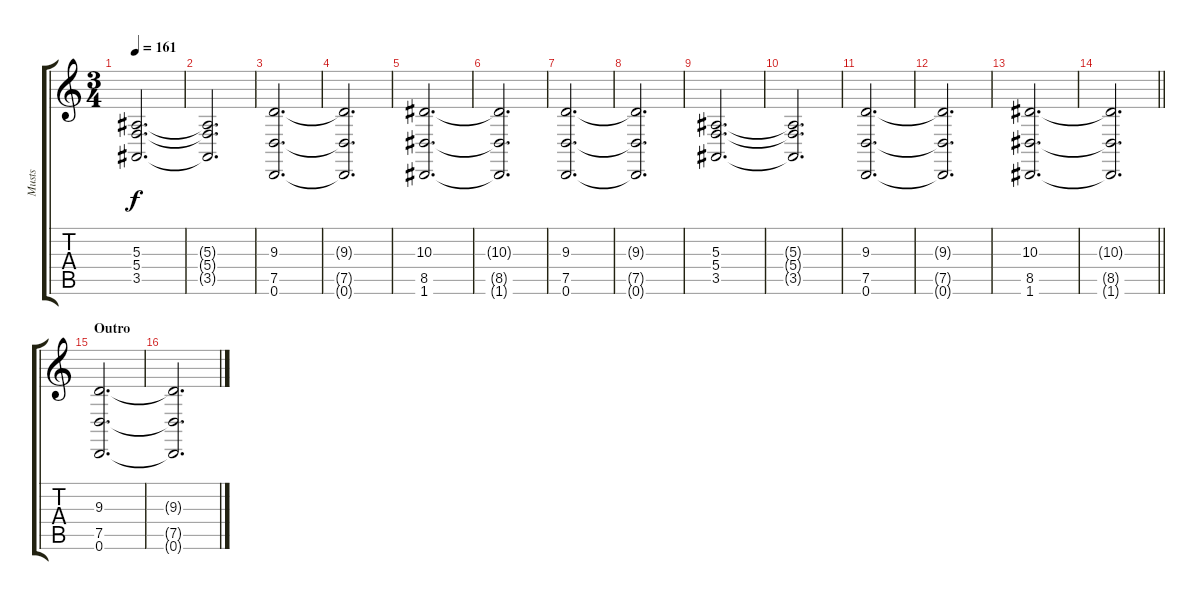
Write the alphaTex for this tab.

\track ("Musts" "Musts") {instrument choiraahs}
\staff {score tabs}
\tuning (D4 A3 F3 C3 G2 D2) {hide}
\ts (3 4)
\tempo 161
\clef g2
\ks c
(5.3 5.4 3.5).2{d dy f} |
(5.3{t} 5.4{t} 3.5{t}).2{d} |
(9.3 7.5 0.6).2{d} |
(9.3{t} 7.5{t} 0.6{t}).2{d} |
(10.3 8.5 1.6).2{d} |
(10.3{t} 8.5{t} 1.6{t}).2{d} |
(9.3 7.5 0.6).2{d} |
(9.3{t} 7.5{t} 0.6{t}).2{d} |
(5.3 5.4 3.5).2{d} |
(5.3{t} 5.4{t} 3.5{t}).2{d} |
(9.3 7.5 0.6).2{d} |
(9.3{t} 7.5{t} 0.6{t}).2{d} |
(10.3 8.5 1.6).2{d} |
\barLineRight lightlight
(10.3{t} 8.5{t} 1.6{t}).2{d} |
\section ("" "Outro")
(9.3 7.5 0.6).2{d} |
(9.3{t} 7.5{t} 0.6{t}).2{d}
